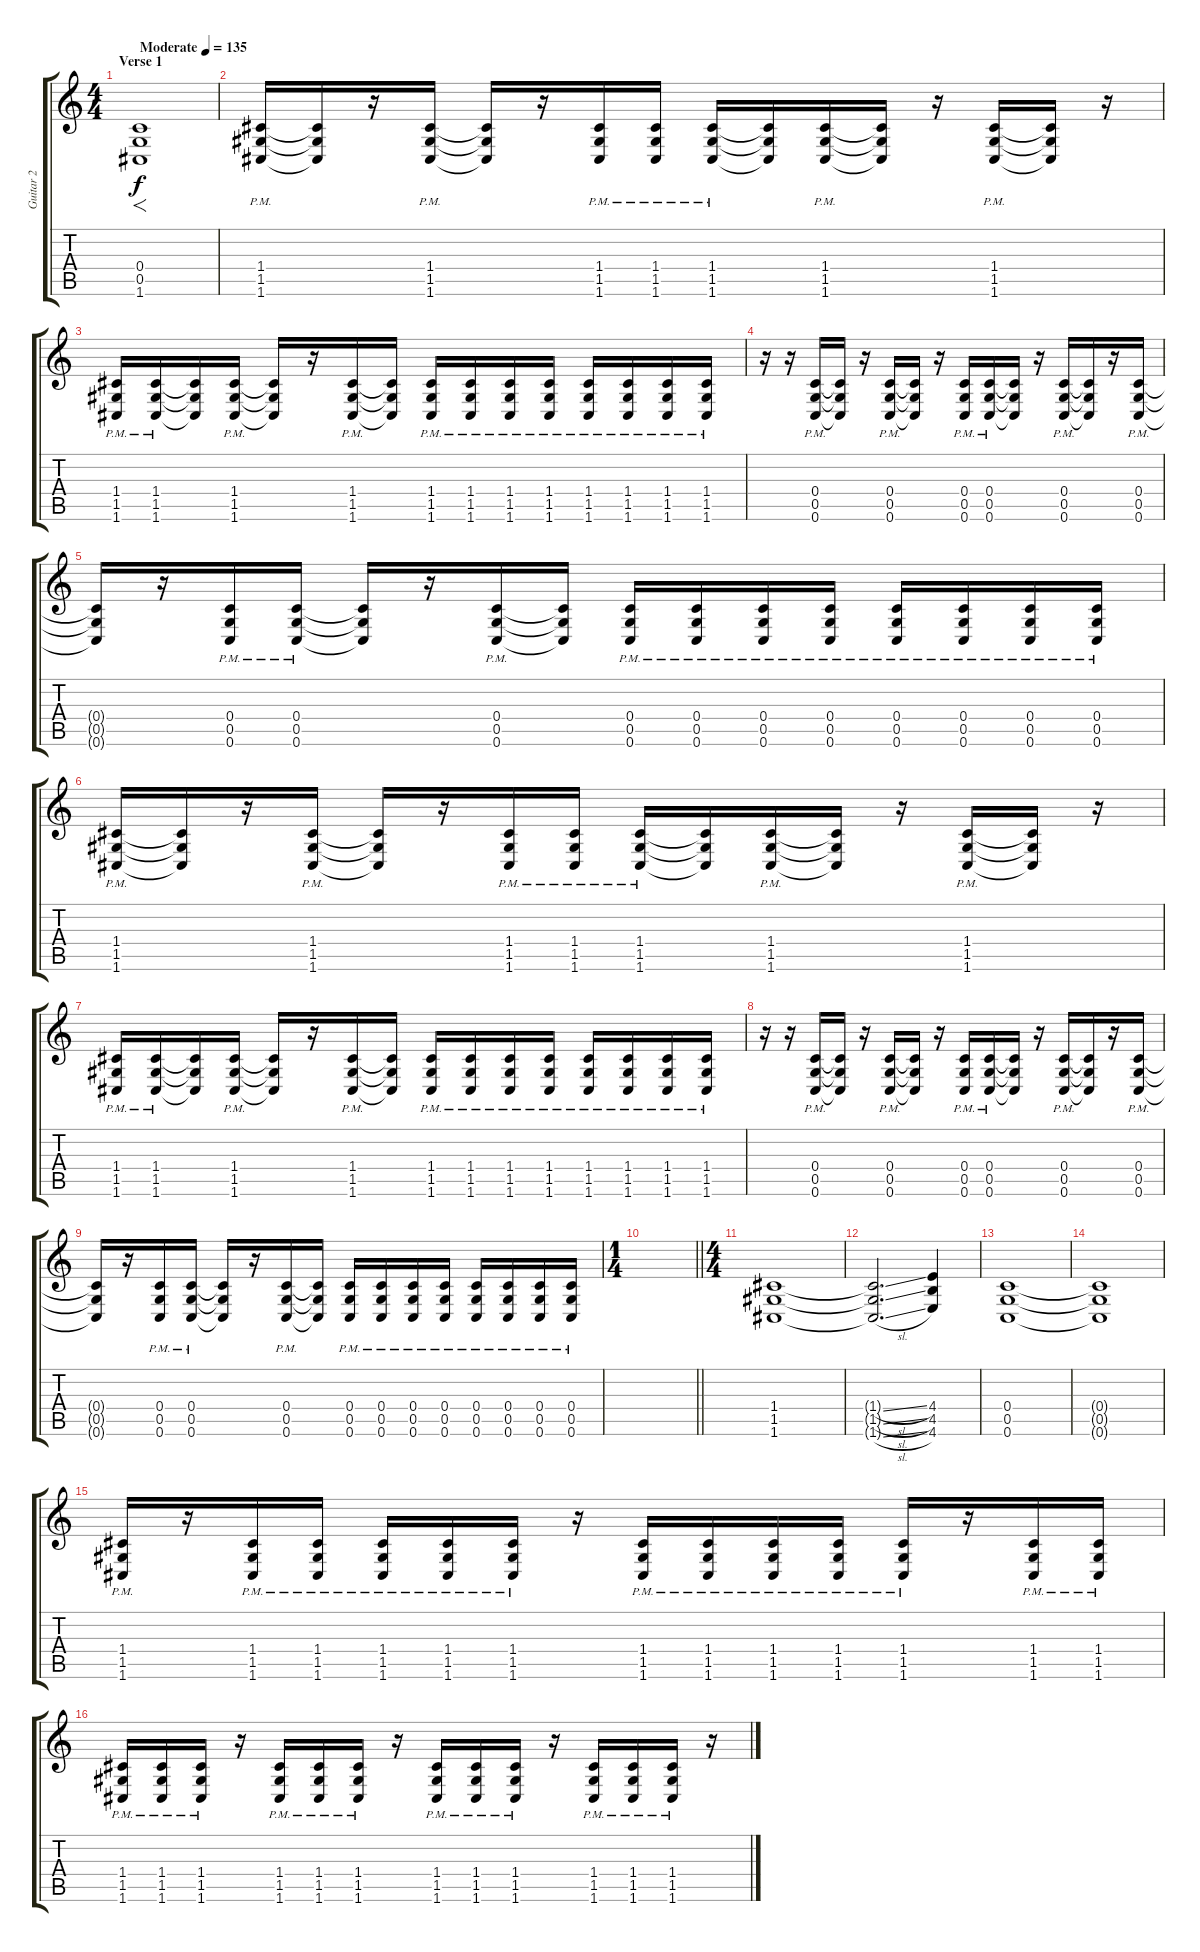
\track ("Guitar 2" "Guitar 2") {instrument distortionguitar}
\staff {score tabs}
\tuning (D4 A3 F3 C3 G2 C2) {hide}
\ts (4 4)
\section ("" "Verse 1")
\tempo (135 "Moderate")
\clef g2
\ks c
(0.4 0.5 1.6).1{f dy f instrument distortionguitar} |
(1.4{pm} 1.5{pm} 1.6{pm}).16 (1.4{t} 1.5{t} 1.6{t}).16 r.16 (1.4{pm} 1.5{pm} 1.6{pm}).16 (1.4{t} 1.5{t} 1.6{t}).16 r.16 (1.4{pm} 1.5{pm} 1.6{pm}).16 (1.4{pm} 1.5{pm} 1.6{pm}).16 (1.4{pm} 1.5{pm} 1.6{pm}).16 (1.4{t} 1.5{t} 1.6{t}).16 (1.4{pm} 1.5{pm} 1.6{pm}).16 (1.4{t} 1.5{t} 1.6{t}).16 r.16 (1.4{pm} 1.5{pm} 1.6{pm}).16 (1.4{t} 1.5{t} 1.6{t}).16 r.16 |
(1.4{pm} 1.5{pm} 1.6{pm}).16 (1.4{pm} 1.5{pm} 1.6{pm}).16 (1.4{t} 1.5{t} 1.6{t}).16 (1.4{pm} 1.5{pm} 1.6{pm}).16 (1.4{t} 1.5{t} 1.6{t}).16 r.16 (1.4{pm} 1.5{pm} 1.6{pm}).16 (1.4{t} 1.5{t} 1.6{t}).16 (1.4{pm} 1.5{pm} 1.6{pm}).16 (1.4{pm} 1.5{pm} 1.6{pm}).16 (1.4{pm} 1.5{pm} 1.6{pm}).16 (1.4{pm} 1.5{pm} 1.6{pm}).16 (1.4{pm} 1.5{pm} 1.6{pm}).16 (1.4{pm} 1.5{pm} 1.6{pm}).16 (1.4{pm} 1.5{pm} 1.6{pm}).16 (1.4{pm} 1.5{pm} 1.6{pm}).16 |
r.16 r.16 (0.4{pm} 0.5{pm} 0.6{pm}).16 (0.4{t} 0.5{t} 0.6{t}).16 r.16 (0.4{pm} 0.5{pm} 0.6{pm}).16 (0.4{t} 0.5{t} 0.6{t}).16 r.16 (0.4{pm} 0.5{pm} 0.6{pm}).16 (0.4{pm} 0.5{pm} 0.6{pm}).16 (0.4{t} 0.5{t} 0.6{t}).16 r.16 (0.4{pm} 0.5{pm} 0.6{pm}).16 (0.4{t} 0.5{t} 0.6{t}).16 r.16 (0.4{pm} 0.5{pm} 0.6{pm}).16 |
(0.4{t} 0.5{t} 0.6{t}).16 r.16 (0.4{pm} 0.5{pm} 0.6{pm}).16 (0.4{pm} 0.5{pm} 0.6{pm}).16 (0.4{t} 0.5{t} 0.6{t}).16 r.16 (0.4{pm} 0.5{pm} 0.6{pm}).16 (0.4{t} 0.5{t} 0.6{t}).16 (0.4{pm} 0.5{pm} 0.6{pm}).16 (0.4{pm} 0.5{pm} 0.6{pm}).16 (0.4{pm} 0.5{pm} 0.6{pm}).16 (0.4{pm} 0.5{pm} 0.6{pm}).16 (0.4{pm} 0.5{pm} 0.6{pm}).16 (0.4{pm} 0.5{pm} 0.6{pm}).16 (0.4{pm} 0.5{pm} 0.6{pm}).16 (0.4{pm} 0.5{pm} 0.6{pm}).16 |
(1.4{pm} 1.5{pm} 1.6{pm}).16 (1.4{t} 1.5{t} 1.6{t}).16 r.16 (1.4{pm} 1.5{pm} 1.6{pm}).16 (1.4{t} 1.5{t} 1.6{t}).16 r.16 (1.4{pm} 1.5{pm} 1.6{pm}).16 (1.4{pm} 1.5{pm} 1.6{pm}).16 (1.4{pm} 1.5{pm} 1.6{pm}).16 (1.4{t} 1.5{t} 1.6{t}).16 (1.4{pm} 1.5{pm} 1.6{pm}).16 (1.4{t} 1.5{t} 1.6{t}).16 r.16 (1.4{pm} 1.5{pm} 1.6{pm}).16 (1.4{t} 1.5{t} 1.6{t}).16 r.16 |
(1.4{pm} 1.5{pm} 1.6{pm}).16 (1.4{pm} 1.5{pm} 1.6{pm}).16 (1.4{t} 1.5{t} 1.6{t}).16 (1.4{pm} 1.5{pm} 1.6{pm}).16 (1.4{t} 1.5{t} 1.6{t}).16 r.16 (1.4{pm} 1.5{pm} 1.6{pm}).16 (1.4{t} 1.5{t} 1.6{t}).16 (1.4{pm} 1.5{pm} 1.6{pm}).16 (1.4{pm} 1.5{pm} 1.6{pm}).16 (1.4{pm} 1.5{pm} 1.6{pm}).16 (1.4{pm} 1.5{pm} 1.6{pm}).16 (1.4{pm} 1.5{pm} 1.6{pm}).16 (1.4{pm} 1.5{pm} 1.6{pm}).16 (1.4{pm} 1.5{pm} 1.6{pm}).16 (1.4{pm} 1.5{pm} 1.6{pm}).16 |
r.16 r.16 (0.4{pm} 0.5{pm} 0.6{pm}).16 (0.4{t} 0.5{t} 0.6{t}).16 r.16 (0.4{pm} 0.5{pm} 0.6{pm}).16 (0.4{t} 0.5{t} 0.6{t}).16 r.16 (0.4{pm} 0.5{pm} 0.6{pm}).16 (0.4{pm} 0.5{pm} 0.6{pm}).16 (0.4{t} 0.5{t} 0.6{t}).16 r.16 (0.4{pm} 0.5{pm} 0.6{pm}).16 (0.4{t} 0.5{t} 0.6{t}).16 r.16 (0.4{pm} 0.5{pm} 0.6{pm}).16 |
(0.4{t} 0.5{t} 0.6{t}).16 r.16 (0.4{pm} 0.5{pm} 0.6{pm}).16 (0.4{pm} 0.5{pm} 0.6{pm}).16 (0.4{t} 0.5{t} 0.6{t}).16 r.16 (0.4{pm} 0.5{pm} 0.6{pm}).16 (0.4{t} 0.5{t} 0.6{t}).16 (0.4{pm} 0.5{pm} 0.6{pm}).16 (0.4{pm} 0.5{pm} 0.6{pm}).16 (0.4{pm} 0.5{pm} 0.6{pm}).16 (0.4{pm} 0.5{pm} 0.6{pm}).16 (0.4{pm} 0.5{pm} 0.6{pm}).16 (0.4{pm} 0.5{pm} 0.6{pm}).16 (0.4{pm} 0.5{pm} 0.6{pm}).16 (0.4{pm} 0.5{pm} 0.6{pm}).16 |
\ts (1 4)
\barLineRight lightlight
|
\ts (4 4)
\section ("" "")
(1.4 1.5 1.6).1 |
(1.4{sl t} 1.5{sl t} 1.6{sl t}).2{d} (4.4 4.5 4.6).4 |
(0.4 0.5 0.6).1 |
(0.4{t} 0.5{t} 0.6{t}).1 |
(1.4{pm} 1.5{pm} 1.6{pm}).16 r.16 (1.4{pm} 1.5{pm} 1.6{pm}).16 (1.4{pm} 1.5{pm} 1.6{pm}).16 (1.4{pm} 1.5{pm} 1.6{pm}).16 (1.4{pm} 1.5{pm} 1.6{pm}).16 (1.4{pm} 1.5{pm} 1.6{pm}).16 r.16 (1.4{pm} 1.5{pm} 1.6{pm}).16 (1.4{pm} 1.5{pm} 1.6{pm}).16 (1.4{pm} 1.5{pm} 1.6{pm}).16 (1.4{pm} 1.5{pm} 1.6{pm}).16 (1.4{pm} 1.5{pm} 1.6{pm}).16 r.16 (1.4{pm} 1.5{pm} 1.6{pm}).16 (1.4{pm} 1.5{pm} 1.6{pm}).16 |
(1.4{pm} 1.5{pm} 1.6{pm}).16 (1.4{pm} 1.5{pm} 1.6{pm}).16 (1.4{pm} 1.5{pm} 1.6{pm}).16 r.16 (1.4{pm} 1.5{pm} 1.6{pm}).16 (1.4{pm} 1.5{pm} 1.6{pm}).16 (1.4{pm} 1.5{pm} 1.6{pm}).16 r.16 (1.4{pm} 1.5{pm} 1.6{pm}).16 (1.4{pm} 1.5{pm} 1.6{pm}).16 (1.4{pm} 1.5{pm} 1.6{pm}).16 r.16 (1.4{pm} 1.5{pm} 1.6{pm}).16 (1.4{pm} 1.5{pm} 1.6{pm}).16 (1.4{pm} 1.5{pm} 1.6{pm}).16 r.16
